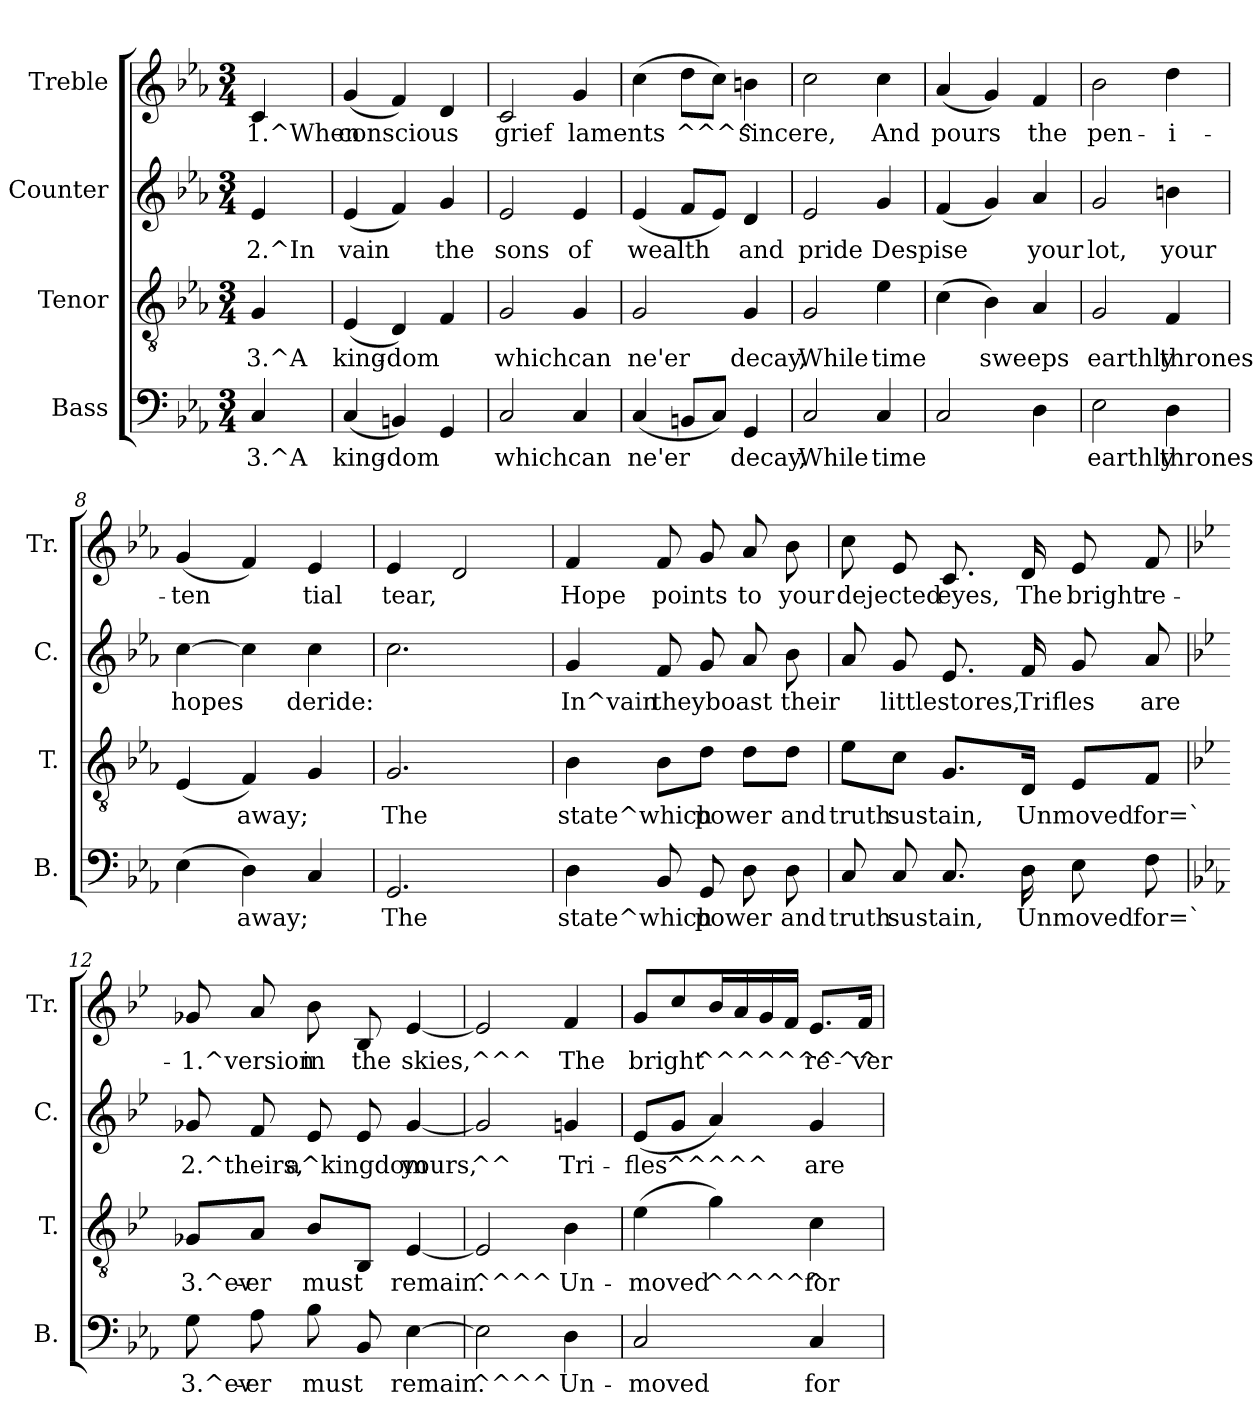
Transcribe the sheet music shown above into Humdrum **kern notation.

**kern	**text	**kern	**text	**kern	**text	**kern	**text
*part4	*part4	*part3	*part3	*part2	*part2	*part1	*part1
*staff4	*staff4	*staff3	*staff3	*staff2	*staff2	*staff1	*staff1
*I"Bass	*	*I"Tenor	*	*I"Counter	*	*I"Treble	*
*I'B.	*	*I'T.	*	*I'C.	*	*I'Tr.	*
!!LO:PB:g=z
*stria5	*	*stria5	*	*stria5	*	*stria5	*
*clefF4	*	*clefGv2	*	*clefG2	*	*clefG2	*
*k[b-e-a-]	*	*k[b-e-a-]	*	*k[b-e-a-]	*	*k[b-e-a-]	*
*E-:	*	*E-:	*	*E-:	*	*E-:	*
*M3/4	*	*M3/4	*	*M3/4	*	*M3/4	*
=1	=1	=1	=1	=1	=1	=1	=1
!	!LO:LY:a:rj	!	!LO:LY:b:rj	!	!LO:LY:b:rj	!	!LO:LY:b:rj
4C/	3.^A	4G/	3.^A	4e-/	2.^In	4c/	1.^When
=2	=2	=2	=2	=2	=2	=2	=2
!	!LO:LY:a:rj	!	!LO:LY:b:rj	!	!LO:LY:b:rj	!	!LO:LY:b:rj
(<4C/	king-	(<4E-/	king-	(<4e-/	vain	(<4g/	conscious
!	!LO:LY:a:rj	!	!LO:LY:b:rj	!	!LO:LY:b:rj	!	!LO:LY:b:rj
4BBn/)	-dom	4D/)	-dom	4f/)	.	4f/)	.
!	!LO:LY:a:rj	!	!LO:LY:b:rj	!	!LO:LY:b:rj	!	!LO:LY:b:rj
4GG/	.	4F/	.	4g/	the	4d/	.
=3	=3	=3	=3	=3	=3	=3	=3
!	!LO:LY:a:rj	!	!LO:LY:b:rj	!	!LO:LY:b:rj	!	!LO:LY:b:rj
2C/	which	2G/	which	2e-/	sons	2c/	grief
!	!LO:LY:a:rj	!	!LO:LY:b:rj	!	!LO:LY:b:rj	!	!LO:LY:b:rj
4C/	can	4G/	can	4e-/	of	4g/	laments
=4	=4	=4	=4	=4	=4	=4	=4
!	!LO:LY:a:rj	!	!LO:LY:b:rj	!	!LO:LY:b:rj	!	!LO:LY:b:rj
(<4C/	ne'er	2G/	ne'er	(<4e-/	wealth	(>4cc\	.
!	!LO:LY:a:rj	!	!	!	!LO:LY:b:rj	!	!LO:LY:b:rj
8BBn/L	.	.	.	8f/L	.	8dd\L	^^^^
!	!LO:LY:a:rj	!	!	!	!LO:LY:b:rj	!	!LO:LY:b:rj
8C/J)	.	.	.	8e-/J)	.	8cc\J)	.
!	!LO:LY:a:rj	!	!LO:LY:b:rj	!	!LO:LY:b:rj	!	!LO:LY:b:rj
4GG/	decay,	4G/	decay,	4d/	and	4bn\	sincere,
=5	=5	=5	=5	=5	=5	=5	=5
!	!LO:LY:a:rj	!	!LO:LY:b:rj	!	!LO:LY:b:rj	!	!LO:LY:b:rj
2C/	While	2G/	While	2e-/	pride	2cc>\	.
!	!LO:LY:a:rj	!	!LO:LY:b:rj	!	!LO:LY:b:rj	!	!LO:LY:b:rj
4C/	time	4e-\	time	4g/	Despise	4cc\	And
=6	=6	=6	=6	=6	=6	=6	=6
!	!LO:LY:a:rj	!	!LO:LY:b:rj	!	!LO:LY:b:rj	!	!LO:LY:b:rj
2C/	.	(>4c\	.	(<4f/	.	(<4a-/	pours
!	!	!	!LO:LY:b:rj	!	!LO:LY:b:rj	!	!LO:LY:b:rj
.	.	4B-\)	sweeps	4g/)	.	4g/)	.
!	!LO:LY:a:rj	!	!LO:LY:b:rj	!	!LO:LY:b:rj	!	!LO:LY:b:rj
4D\	.	4A-/	.	4a-/	your	4f/	the
=7	=7	=7	=7	=7	=7	=7	=7
!	!LO:LY:a:rj	!	!LO:LY:b:rj	!	!LO:LY:b:rj	!	!LO:LY:b:rj
2E-\	earthly	2G/	earthly	2g/	lot,	2b-\	pen-
!	!LO:LY:a:rj	!	!LO:LY:b:rj	!	!LO:LY:b:rj	!	!LO:LY:b:rj
4D\	thrones	4F/	thrones	4bn\	your	4dd\	-i-
=8	=8	=8	=8	=8	=8	=8	=8
!	!LO:LY:a:rj	!	!LO:LY:b:rj	!	!LO:LY:b:rj	!	!LO:LY:b:rj
(>4E-\	.	(<4E-/	.	[>4cc\	hopes	(<4g/	-ten-
!	!LO:LY:a:rj	!	!LO:LY:b:rj	!	!LO:LY:b:rj	!	!LO:LY:b:rj
4D\)	away;	4F/)	away;	4cc\]	.	4f/)	--
!	!LO:LY:a:rj	!	!LO:LY:b:rj	!	!LO:LY:b:rj	!	!LO:LY:b:rj
4C/	.	4G/	.	4cc\	deride:	4e-/	-tial
=9	=9	=9	=9	=9	=9	=9	=9
!	!LO:LY:a:rj	!	!LO:LY:b:rj	!	!LO:LY:b:rj	!	!LO:LY:b:rj
2.GG/	The	2.G/	The	2.cc\	.	4e-/	tear,
!	!	!	!	!	!	!	!LO:LY:b:rj
.	.	.	.	.	.	2d>/	.
=10	=10	=10	=10	=10	=10	=10	=10
!	!LO:LY:a:rj	!	!LO:LY:b:rj	!	!LO:LY:b:rj	!	!LO:LY:b:rj
4D\	state^which	4B-\	state^which	4g/	In^vain	4f>/	Hope
!	!LO:LY:a:rj	!	!LO:LY:b:rj	!	!LO:LY:b:rj	!	!LO:LY:b:rj
8BB-/	.	8B-\L	.	8f/	theyboast	8f/	points
!	!LO:LY:a:rj	!	!LO:LY:b:rj	!	!LO:LY:b:rj	!	!LO:LY:b:rj
8GG/	power	8d\J	power	8g/	.	8g/	.
!	!LO:LY:a:rj	!	!LO:LY:b:rj	!	!LO:LY:b:rj	!	!LO:LY:b:rj
8D\	.	8d\L	.	8a-/	.	8a-/	to
!	!LO:LY:a:rj	!	!LO:LY:b:rj	!	!LO:LY:b:rj	!	!LO:LY:b:rj
8D\	and	8d\J	and	8b-\	their	8b-\	your
=11	=11	=11	=11	=11	=11	=11	=11
!	!LO:LY:a:rj	!	!LO:LY:b:rj	!	!LO:LY:b:rj	!	!LO:LY:b:rj
8C/	truth	8e-\L	truth	8a-/	.	8cc\	dejected
!	!LO:LY:a:rj	!	!LO:LY:b:rj	!	!LO:LY:b:rj	!	!LO:LY:b:rj
8C/	sustain,	8c\J	sustain,	8g/	little	8e-/	.
!	!LO:LY:a:rj	!	!LO:LY:b:rj	!	!LO:LY:b:rj	!	!LO:LY:b:rj
8.C/	.	8.G/L	.	8.e-/	stores,	8.c/	eyes,
!	!LO:LY:a:rj	!	!LO:LY:b:rj	!	!LO:LY:b:rj	!	!LO:LY:b:rj
16D\	Unmoved	16D/Jk	Unmoved	16f/	Trifles	16d/	The
!	!LO:LY:a:rj	!	!LO:LY:b:rj	!	!LO:LY:b:rj	!	!LO:LY:b:rj
8E-\	.	8E-/L	.	8g/	.	8e-/	bright
!	!LO:LY:a:rj	!	!LO:LY:b:rj	!	!LO:LY:b:rj	!	!LO:LY:b:rj
8F\	for=`	8F/J	for=`	8a-/	are	8f/	re-
!!LO:PB:g=z
=12	=12	=12	=12	=12	=12	=12	=12
*	*	*k[b-e-]	*	*k[b-e-]	*	*k[b-e-]	*
*	*	*B-:	*	*B-:	*	*B-:	*
!	!LO:LY:a:rj	!	!LO:LY:b:rj	!	!LO:LY:b:rj	!	!LO:LY:b:rj
8G\	3.^ev-	8G-X/L	3.^ev-	8g-X/	2.^theirs,	8g-X/	-1.^version-
!	!LO:LY:a:rj	!	!LO:LY:b:rj	!	!LO:LY:b:rj	!	!LO:LY:b:rj
8A-\	-er	8A/J	-er	8f/	.	8a/	--
!	!LO:LY:a:rj	!	!LO:LY:b:rj	!	!LO:LY:b:rj	!	!LO:LY:b:rj
8B-\	must	8B-/L	must	8e-/	a^kingdom	8b-\	-in
!	!LO:LY:a:rj	!	!LO:LY:b:rj	!	!LO:LY:b:rj	!	!LO:LY:b:rj
8BB-/	.	8BB-/J	.	8e-/	.	8B-/	the
!	!LO:LY:a:rj	!	!LO:LY:b:rj	!	!LO:LY:b:rj	!	!LO:LY:b:rj
[>4E-\	remain.	[<4E-/	remain.	[<4g-/	yours,	[<4e-/	skies,
=13	=13	=13	=13	=13	=13	=13	=13
!	!LO:LY:a:rj	!	!LO:LY:b:rj	!	!LO:LY:b:rj	!	!LO:LY:b:rj
2E-\]	^^^^	2E-/]	^^^^	2g-/]	^^	2e-/]	^^^
!	!LO:LY:a:rj	!	!LO:LY:b:rj	!	!LO:LY:b:rj	!	!LO:LY:b:rj
4D\	Un-	4B-\	Un-	4g/	Tri-	4f/	The
=14	=14	=14	=14	=14	=14	=14	=14
!	!LO:LY:a:rj	!	!LO:LY:b:rj	!	!LO:LY:b:rj	!	!LO:LY:b:rj
2C/	-moved	(>4e-\	-moved	(<8e-/L	-fles	8g/L	bright
!	!	!	!	!	!LO:LY:b:rj	!	!LO:LY:b:rj
.	.	.	.	8g/J	^^^^^	8cc/	.
!	!	!	!LO:LY:b:rj	!	!LO:LY:b:rj	!	!LO:LY:b:rj
.	.	4g\)	^^^^^^	4a/)	.	16b-/	^^^^^^^^^
!	!	!	!	!	!	!	!LO:LY:b:rj
.	.	.	.	.	.	16a/	.
!	!	!	!	!	!	!	!LO:LY:b:rj
.	.	.	.	.	.	16g/	.
!	!	!	!	!	!	!	!LO:LY:b:rj
.	.	.	.	.	.	16f/J	.
!	!LO:LY:a:rj	!	!LO:LY:b:rj	!	!LO:LY:b:rj	!	!LO:LY:b:rj
4C/	for-	4c\	for-	4g/	are	8.e-/L	re-
!	!	!	!	!	!	!	!LO:LY:b:rj
.	.	.	.	.	.	16f>/J	-ver-
=	=	=	=	=	=	=	=
*-	*-	*-	*-	*-	*-	*-	*-
